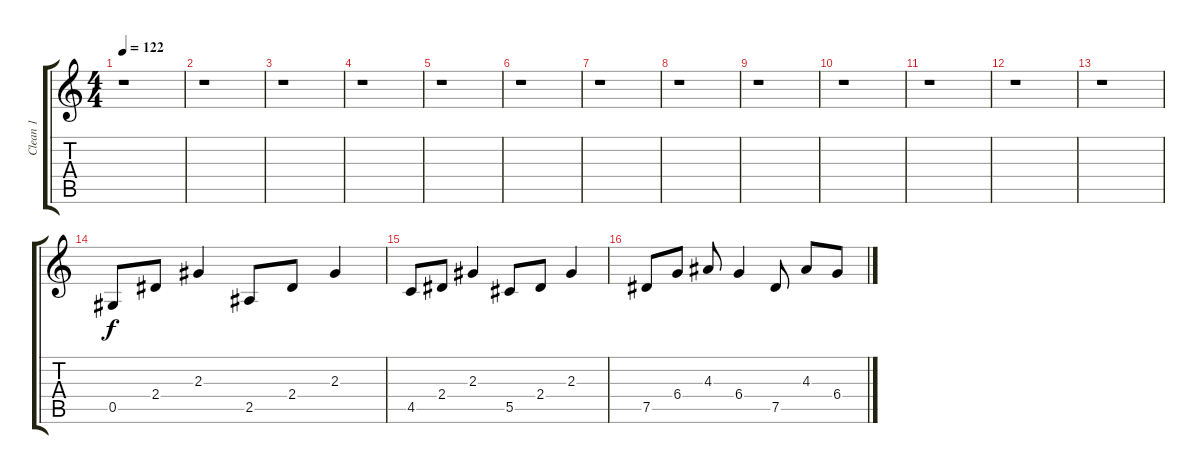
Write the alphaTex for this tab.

\track ("Clean 1" "Clean 1") {instrument acousticguitarsteel}
\staff {score tabs}
\tuning (Eb4 Bb3 Gb3 Db3 Ab2 Eb2) {hide}
\ts (4 4)
\tempo 122
\clef g2
\ks c
r.1{dy f} |
r.1 |
r.1 |
r.1 |
r.1 |
r.1 |
r.1 |
r.1 |
r.1 |
r.1 |
r.1 |
r.1 |
r.1 |
0.5.8 2.4.8 2.3.4 2.5.8 2.4.8 2.3.4 |
4.5.8 2.4.8 2.3.4 5.5.8 2.4.8 2.3.4 |
7.5.8 6.4.8 4.3.8 6.4.4 7.5.8 4.3.8 6.4.8
